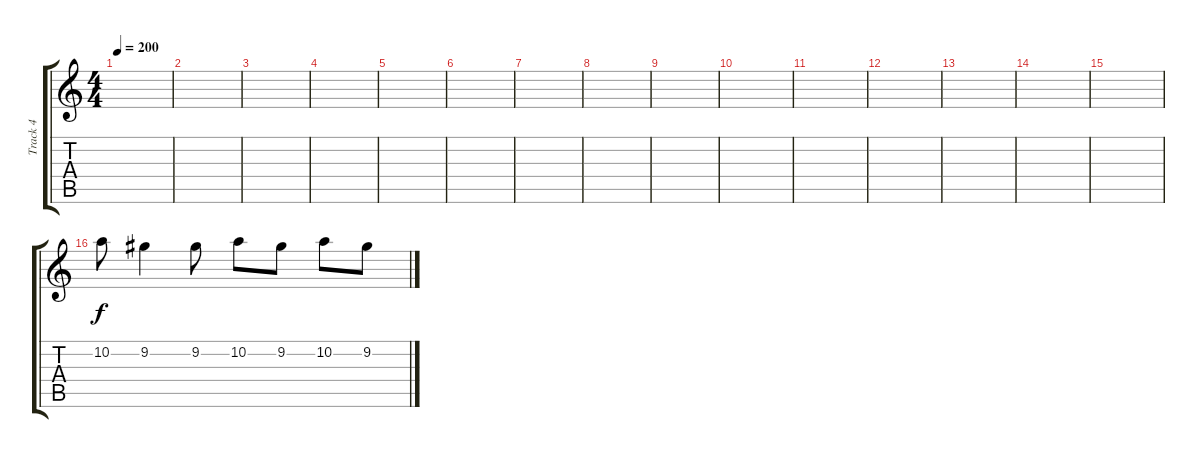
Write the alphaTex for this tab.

\track ("Track 4" "Track 4") {instrument distortionguitar}
\staff {score tabs}
\tuning (E4 B3 G3 D3 A2 D2) {hide}
\ts (4 4)
\tempo 200
\clef g2
\ks c
|
|
|
|
|
|
|
|
|
|
|
|
|
|
|
10.2.8 9.2.4 9.2.8 10.2.8 9.2.8 10.2.8 9.2.8
